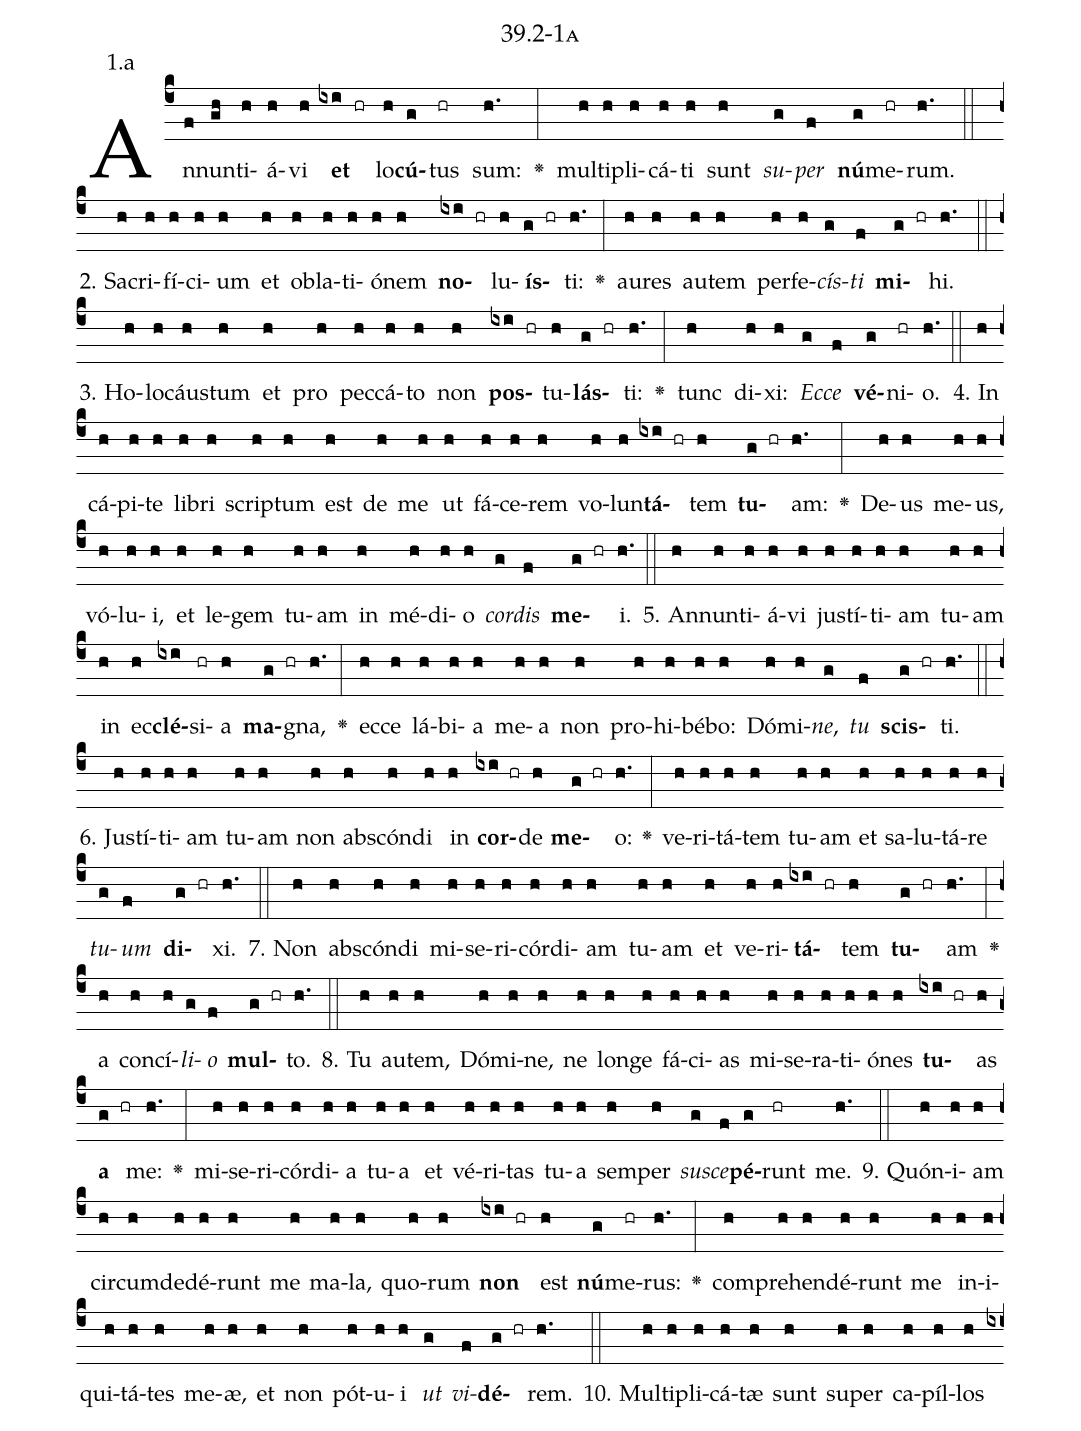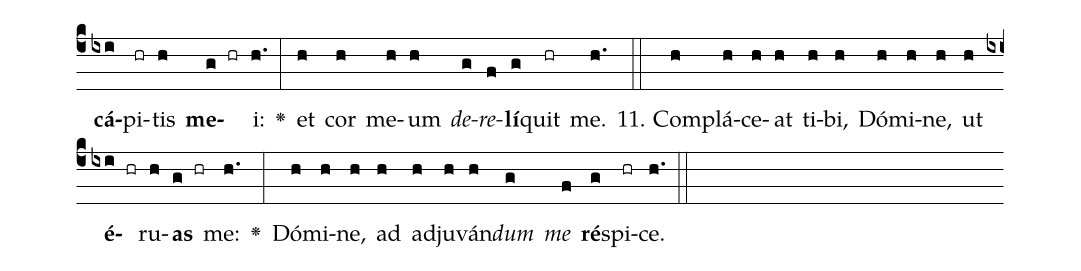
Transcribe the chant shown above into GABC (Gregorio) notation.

name: 39.2-1a;
annotation: 1.a;
%%
(c4)An(f)nun(gh)ti(h)á(h)vi(h) <b>et</b>(ixi hr) lo(h)<b>cú</b>(g)tus(hr) sum:(h.) <v>\greheightstar</v>(:) mul(h)ti(h)pli(h)cá(h)ti(h) sunt(h) <i>su</i>(g)<i>per</i>(f) <b>nú</b>(g)me(hr)rum.(h.) (::)
2. Sa(h)cri(h)fí(h)ci(h)um(h) et(h) ob(h)la(h)ti(h)ó(h)nem(h) <b>no</b>(ixi hr)lu(h)<b>ís</b>(g hr)ti:(h.) <v>\greheightstar</v>(:) au(h)res(h) au(h)tem(h) per(h)fe(h)<i>cís</i>(g)<i>ti</i>(f) <b>mi</b>(g hr)hi.(h.) (::)
3. Ho(h)lo(h)cáus(h)tum(h) et(h) pro(h) pec(h)cá(h)to(h) non(h) <b>pos</b>(ixi hr)tu(h)<b>lás</b>(g hr)ti:(h.) <v>\greheightstar</v>(:) tunc(h) di(h)xi:(h) <i>Ec</i>(g)<i>ce</i>(f) <b>vé</b>(g)ni(hr)o.(h.) (::)
4. In(h) cá(h)pi(h)te(h) li(h)bri(h) scrip(h)tum(h) est(h) de(h) me(h) ut(h) fá(h)ce(h)rem(h) vo(h)lun(h)<b>tá</b>(ixi hr)tem(h) <b>tu</b>(g hr)am:(h.) <v>\greheightstar</v>(:) De(h)us(h) me(h)us,(h) vó(h)lu(h)i,(h) et(h) le(h)gem(h) tu(h)am(h) in(h) mé(h)di(h)o(h) <i>cor</i>(g)<i>dis</i>(f) <b>me</b>(g hr)i.(h.) (::)
5. An(h)nun(h)ti(h)á(h)vi(h) jus(h)tí(h)ti(h)am(h) tu(h)am(h) in(h) ec(h)<b>clé</b>(ixi)si(hr)a(h) <b>ma</b>(g hr)gna,(h.) <v>\greheightstar</v>(:) ec(h)ce(h) lá(h)bi(h)a(h) me(h)a(h) non(h) pro(h)hi(h)bé(h)bo:(h) Dó(h)mi(h)<i>ne</i>,(g) <i>tu</i>(f) <b>scis</b>(g hr)ti.(h.) (::)
6. Jus(h)tí(h)ti(h)am(h) tu(h)am(h) non(h) abs(h)cón(h)di(h) in(h) <b>cor</b>(ixi hr)de(h) <b>me</b>(g hr)o:(h.) <v>\greheightstar</v>(:) ve(h)ri(h)tá(h)tem(h) tu(h)am(h) et(h) sa(h)lu(h)tá(h)re(h) <i>tu</i>(g)<i>um</i>(f) <b>di</b>(g hr)xi.(h.) (::)
7. Non(h) abs(h)cón(h)di(h) mi(h)se(h)ri(h)cór(h)di(h)am(h) tu(h)am(h) et(h) ve(h)ri(h)<b>tá</b>(ixi hr)tem(h) <b>tu</b>(g hr)am(h.) <v>\greheightstar</v>(:) a(h) con(h)cí(h)<i>li</i>(g)<i>o</i>(f) <b>mul</b>(g hr)to.(h.) (::)
8. Tu(h) au(h)tem,(h) Dó(h)mi(h)ne,(h) ne(h) lon(h)ge(h) fá(h)ci(h)as(h) mi(h)se(h)ra(h)ti(h)ó(h)nes(h) <b>tu</b>(ixi hr)as(h) <b>a</b>(g hr) me:(h.) <v>\greheightstar</v>(:) mi(h)se(h)ri(h)cór(h)di(h)a(h) tu(h)a(h) et(h) vé(h)ri(h)tas(h) tu(h)a(h) sem(h)per(h) <i>su</i>(g)<i>sce</i>(f)<b>pé</b>(g)runt(hr) me.(h.) (::)
9. Quón(h)i(h)am(h) cir(h)cum(h)de(h)dé(h)runt(h) me(h) ma(h)la,(h) quo(h)rum(h) <b>non</b>(ixi hr) est(h) <b>nú</b>(g)me(hr)rus:(h.) <v>\greheightstar</v>(:) com(h)pre(h)hen(h)dé(h)runt(h) me(h) in(h)i(h)qui(h)tá(h)tes(h) me(h)æ,(h) et(h) non(h) pót(h)u(h)i(h) <i>ut</i>(g) <i>vi</i>(f)<b>dé</b>(g hr)rem.(h.) (::)
10. Mul(h)ti(h)pli(h)cá(h)tæ(h) sunt(h) su(h)per(h) ca(h)píl(h)los(h) <b>cá</b>(ixi)pi(hr)tis(h) <b>me</b>(g hr)i:(h.) <v>\greheightstar</v>(:) et(h) cor(h) me(h)um(h) <i>de</i>(g)<i>re</i>(f)<b>lí</b>(g)quit(hr) me.(h.) (::)
11. Com(h)plá(h)ce(h)at(h) ti(h)bi,(h) Dó(h)mi(h)ne,(h) ut(h) <b>é</b>(ixi hr)ru(h)<b>as</b>(g hr) me:(h.) <v>\greheightstar</v>(:) Dó(h)mi(h)ne,(h) ad(h) ad(h)ju(h)ván(h)<i>dum</i>(g) <i>me</i>(f) <b>ré</b>(g)spi(hr)ce.(h.) (::)
